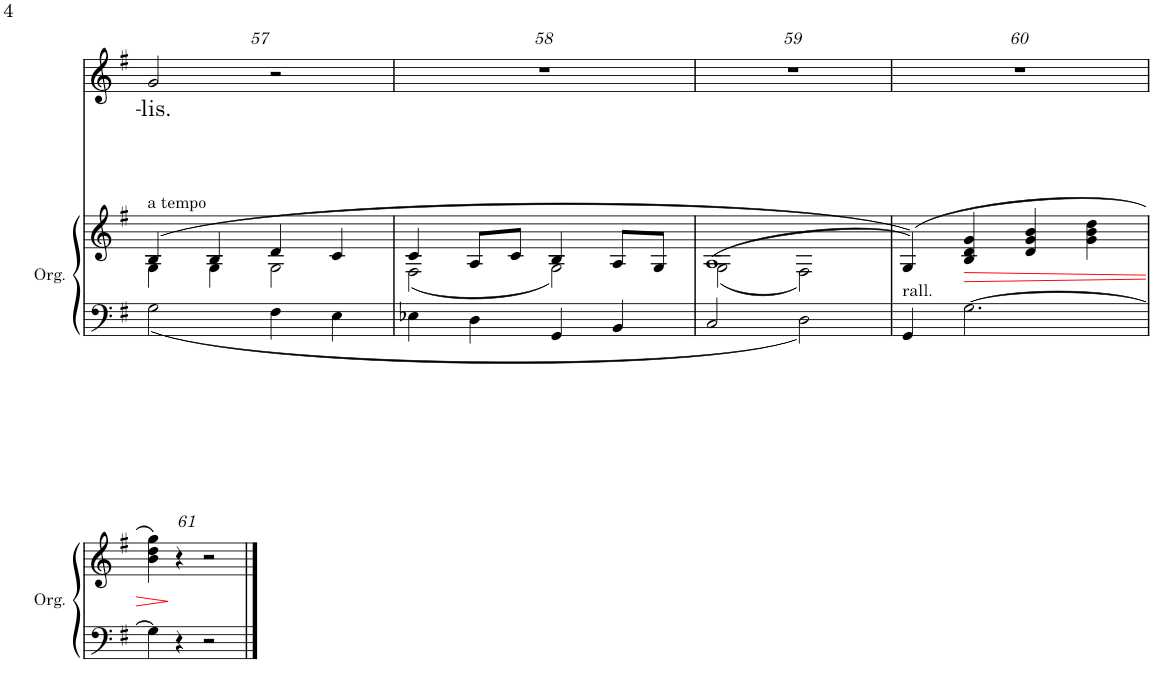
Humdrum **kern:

**kern	**kern	**kern	**text	**kern	**text	**kern	**text
*part4	*part4	*part3	*part3	*part2	*part2	*part1	*part1
*staff5	*staff4	*staff3	*staff3	*staff2	*staff2	*staff1	*staff1
*I"Organ	*	*I"Tenor	*	*I"Soprano	*	*I"Stem	*
*I'Org.	*	*I'T.	*	*I'S.	*	*	*
!!LO:PB:g=z
*clefF4	*clefG2	*clefGv2	*	*clefG2	*	*clefG2	*
*k[f#]	*k[f#]	*k[f#]	*	*k[f#]	*	*k[f#]	*
*M4/4	*M4/4	*M4/4	*	*M4/4	*	*M4/4	*
*met(c)	*met(c)	*met(c)	*	*met(c)	*	*met(c)	*
=57	=57	=57	=57	=57	=57	=57	=57
*	*^	*	*	*	*	*	*
!	!LO:TX:a:t=a tempo	!	!	!	!	!	!	!
!	!	!	!	!	!	!	!	!LO:LY:b
2G\	(4B/	4G\	2G	-lis.	2g	-lis.	2g/	-lis.
.	4B/	4G\	.	.	.	.	.	.
4F#\	4d/	2G\	2r	.	2r	.	2r	.
4E\	4c/	.	.	.	.	.	.	.
=58	=58	=58	=58	=58	=58	=58	=58	=58
4E-X\	4c/	(2F#\	1r	.	1r	.	1r	.
4D\	8A/L	.	.	.	.	.	.	.
.	8c/J	.	.	.	.	.	.	.
4GG/	4B/	2G\)	.	.	.	.	.	.
4BB/	8A/L	.	.	.	.	.	.	.
.	8G/J	.	.	.	.	.	.	.
=59	=59	=59	=59	=59	=59	=59	=59	=59
2C/	(1A	(2G\	1r	.	1r	.	1r	.
2D\	.	2F#\)	.	.	.	.	.	.
=60	=60	=60	=60	=60	=60	=60	=60	=60
!LO:TX:a:t=rall.	!	!	!	!	!	!	!	!
*	*v	*v	*	*	*	*	*	*
4GG/	(4G/))	1r	.	1r	.	1r	.
[2.G\	4B/ 4d/ 4g/	.	.	.	.	.	.
.	4d/ 4g/ 4b/	.	.	.	.	.	.
.	4g\ 4b\ 4dd\	.	.	.	.	.	.
!!LO:LB:g=z
=61	=61	=61	=61	=61	=61	=61	=61
4G\]	4b\ 4dd\ 4gg\)	1r	.	1r	.	1r	.
4r	4r	.	.	.	.	.	.
2r	2r	.	.	.	.	.	.
==	==	==	==	==	==	==	==
*-	*-	*-	*-	*-	*-	*-	*-
